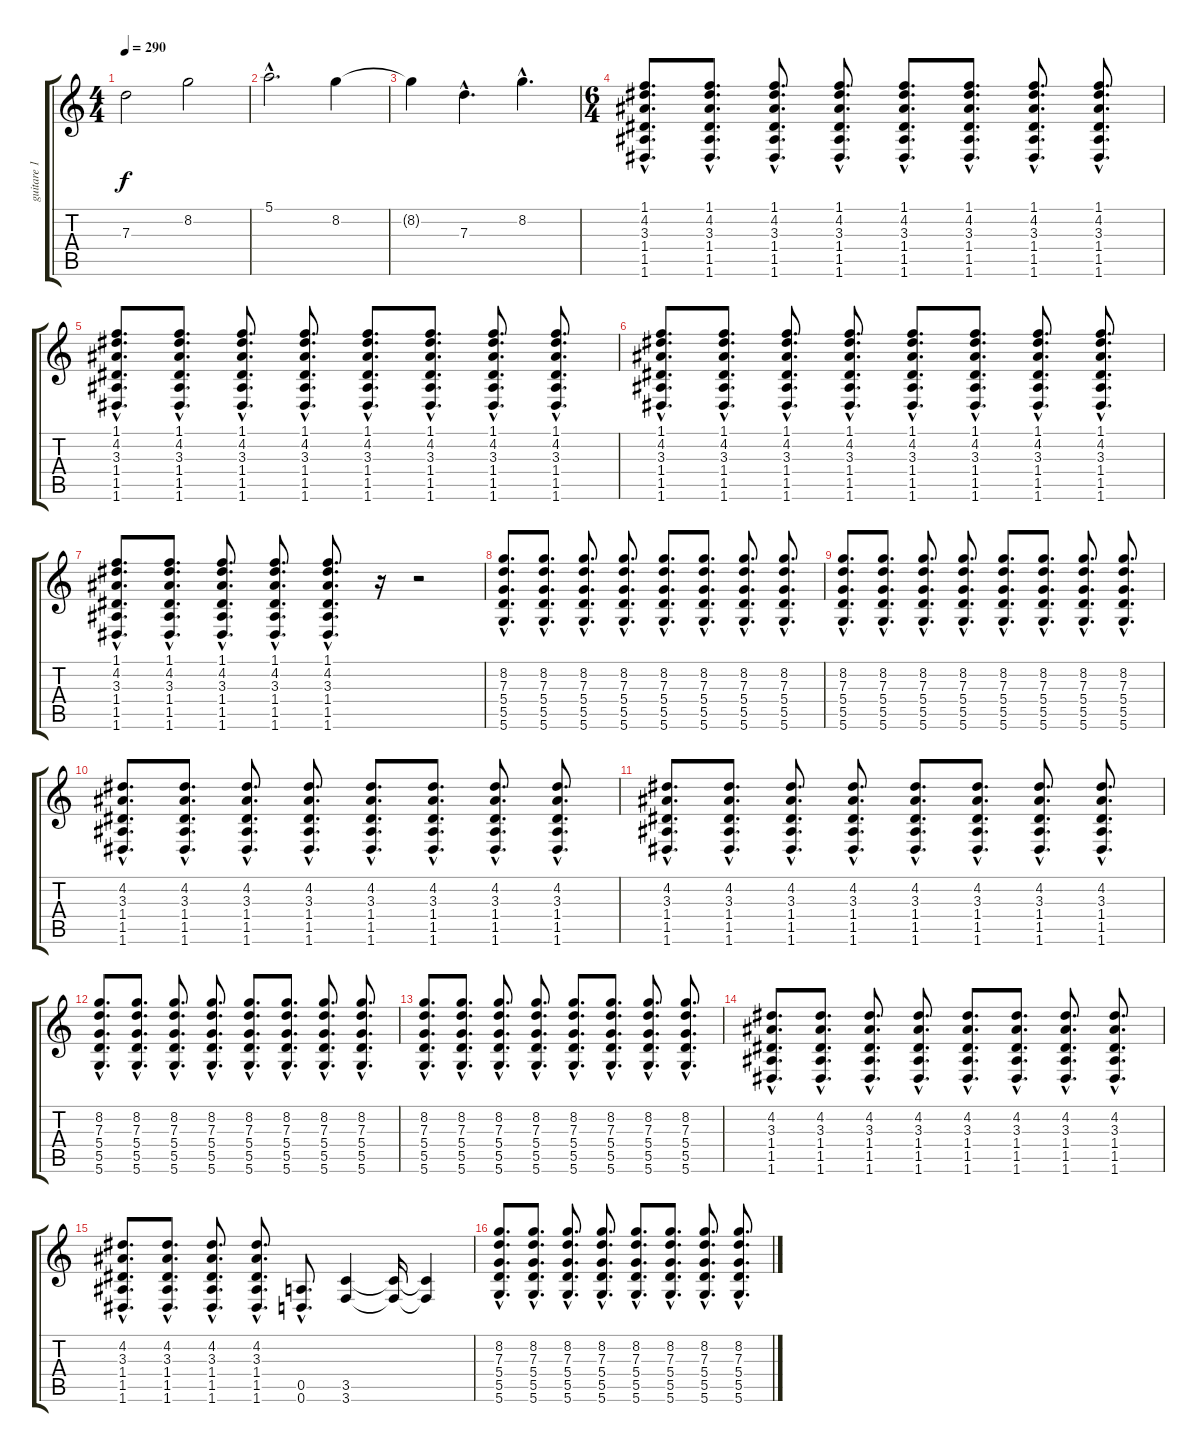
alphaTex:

\track ("guitare 1" "guitare 1") {instrument distortionguitar}
\staff {score tabs}
\tuning (E4 B3 G3 D3 A2 D2) {hide}
\ts (4 4)
\tempo 290
\clef g2
\ks c
7.3.2{dy f} 8.2.2 |
5.1{hac}.2{d} 8.2.4 |
8.2{t}.4 7.3{hac}.4{d} 8.2{hac}.4{d} |
\ts (6 4)
(1.1{hac} 4.2{hac} 3.3{hac} 1.4{hac} 1.5{hac} 1.6{hac}).8{d} (1.1{hac} 4.2{hac} 3.3{hac} 1.4{hac} 1.5{hac} 1.6{hac}).8{d} (1.1{hac} 4.2{hac} 3.3{hac} 1.4{hac} 1.5{hac} 1.6{hac}).8{d} (1.1{hac} 4.2{hac} 3.3{hac} 1.4{hac} 1.5{hac} 1.6{hac}).8{d} (1.1{hac} 4.2{hac} 3.3{hac} 1.4{hac} 1.5{hac} 1.6{hac}).8{d} (1.1{hac} 4.2{hac} 3.3{hac} 1.4{hac} 1.5{hac} 1.6{hac}).8{d} (1.1{hac} 4.2{hac} 3.3{hac} 1.4{hac} 1.5{hac} 1.6{hac}).8{d} (1.1{hac} 4.2{hac} 3.3{hac} 1.4{hac} 1.5{hac} 1.6{hac}).8{d} |
(1.1{hac} 4.2{hac} 3.3{hac} 1.4{hac} 1.5{hac} 1.6{hac}).8{d} (1.1{hac} 4.2{hac} 3.3{hac} 1.4{hac} 1.5{hac} 1.6{hac}).8{d} (1.1{hac} 4.2{hac} 3.3{hac} 1.4{hac} 1.5{hac} 1.6{hac}).8{d} (1.1{hac} 4.2{hac} 3.3{hac} 1.4{hac} 1.5{hac} 1.6{hac}).8{d} (1.1{hac} 4.2{hac} 3.3{hac} 1.4{hac} 1.5{hac} 1.6{hac}).8{d} (1.1{hac} 4.2{hac} 3.3{hac} 1.4{hac} 1.5{hac} 1.6{hac}).8{d} (1.1{hac} 4.2{hac} 3.3{hac} 1.4{hac} 1.5{hac} 1.6{hac}).8{d} (1.1{hac} 4.2{hac} 3.3{hac} 1.4{hac} 1.5{hac} 1.6{hac}).8{d} |
(1.1{hac} 4.2{hac} 3.3{hac} 1.4{hac} 1.5{hac} 1.6{hac}).8{d} (1.1{hac} 4.2{hac} 3.3{hac} 1.4{hac} 1.5{hac} 1.6{hac}).8{d} (1.1{hac} 4.2{hac} 3.3{hac} 1.4{hac} 1.5{hac} 1.6{hac}).8{d} (1.1{hac} 4.2{hac} 3.3{hac} 1.4{hac} 1.5{hac} 1.6{hac}).8{d} (1.1{hac} 4.2{hac} 3.3{hac} 1.4{hac} 1.5{hac} 1.6{hac}).8{d} (1.1{hac} 4.2{hac} 3.3{hac} 1.4{hac} 1.5{hac} 1.6{hac}).8{d} (1.1{hac} 4.2{hac} 3.3{hac} 1.4{hac} 1.5{hac} 1.6{hac}).8{d} (1.1{hac} 4.2{hac} 3.3{hac} 1.4{hac} 1.5{hac} 1.6{hac}).8{d} |
(1.1{hac} 4.2{hac} 3.3{hac} 1.4{hac} 1.5{hac} 1.6{hac}).8{d} (1.1{hac} 4.2{hac} 3.3{hac} 1.4{hac} 1.5{hac} 1.6{hac}).8{d} (1.1{hac} 4.2{hac} 3.3{hac} 1.4{hac} 1.5{hac} 1.6{hac}).8{d} (1.1{hac} 4.2{hac} 3.3{hac} 1.4{hac} 1.5{hac} 1.6{hac}).8{d} (1.1{hac} 4.2{hac} 3.3{hac} 1.4{hac} 1.5{hac} 1.6{hac}).8{d} r.16 r.2 |
(8.2{hac} 7.3{hac} 5.4{hac} 5.5{hac} 5.6{hac}).8{d} (8.2{hac} 7.3{hac} 5.4{hac} 5.5{hac} 5.6{hac}).8{d} (8.2{hac} 7.3{hac} 5.4{hac} 5.5{hac} 5.6{hac}).8{d} (8.2{hac} 7.3{hac} 5.4{hac} 5.5{hac} 5.6{hac}).8{d} (8.2{hac} 7.3{hac} 5.4{hac} 5.5{hac} 5.6{hac}).8{d} (8.2{hac} 7.3{hac} 5.4{hac} 5.5{hac} 5.6{hac}).8{d} (8.2{hac} 7.3{hac} 5.4{hac} 5.5{hac} 5.6{hac}).8{d} (8.2{hac} 7.3{hac} 5.4{hac} 5.5{hac} 5.6{hac}).8{d} |
(8.2{hac} 7.3{hac} 5.4{hac} 5.5{hac} 5.6{hac}).8{d} (8.2{hac} 7.3{hac} 5.4{hac} 5.5{hac} 5.6{hac}).8{d} (8.2{hac} 7.3{hac} 5.4{hac} 5.5{hac} 5.6{hac}).8{d} (8.2{hac} 7.3{hac} 5.4{hac} 5.5{hac} 5.6{hac}).8{d} (8.2{hac} 7.3{hac} 5.4{hac} 5.5{hac} 5.6{hac}).8{d} (8.2{hac} 7.3{hac} 5.4{hac} 5.5{hac} 5.6{hac}).8{d} (8.2{hac} 7.3{hac} 5.4{hac} 5.5{hac} 5.6{hac}).8{d} (8.2{hac} 7.3{hac} 5.4{hac} 5.5{hac} 5.6{hac}).8{d} |
(4.2{hac} 3.3{hac} 1.4{hac} 1.5{hac} 1.6{hac}).8{d} (4.2{hac} 3.3{hac} 1.4{hac} 1.5{hac} 1.6{hac}).8{d} (4.2{hac} 3.3{hac} 1.4{hac} 1.5{hac} 1.6{hac}).8{d} (4.2{hac} 3.3{hac} 1.4{hac} 1.5{hac} 1.6{hac}).8{d} (4.2{hac} 3.3{hac} 1.4{hac} 1.5{hac} 1.6{hac}).8{d} (4.2{hac} 3.3{hac} 1.4{hac} 1.5{hac} 1.6{hac}).8{d} (4.2{hac} 3.3{hac} 1.4{hac} 1.5{hac} 1.6{hac}).8{d} (4.2{hac} 3.3{hac} 1.4{hac} 1.5{hac} 1.6{hac}).8{d} |
(4.2{hac} 3.3{hac} 1.4{hac} 1.5{hac} 1.6{hac}).8{d} (4.2{hac} 3.3{hac} 1.4{hac} 1.5{hac} 1.6{hac}).8{d} (4.2{hac} 3.3{hac} 1.4{hac} 1.5{hac} 1.6{hac}).8{d} (4.2{hac} 3.3{hac} 1.4{hac} 1.5{hac} 1.6{hac}).8{d} (4.2{hac} 3.3{hac} 1.4{hac} 1.5{hac} 1.6{hac}).8{d} (4.2{hac} 3.3{hac} 1.4{hac} 1.5{hac} 1.6{hac}).8{d} (4.2{hac} 3.3{hac} 1.4{hac} 1.5{hac} 1.6{hac}).8{d} (4.2{hac} 3.3{hac} 1.4{hac} 1.5{hac} 1.6{hac}).8{d} |
(8.2{hac} 7.3{hac} 5.4{hac} 5.5{hac} 5.6{hac}).8{d} (8.2{hac} 7.3{hac} 5.4{hac} 5.5{hac} 5.6{hac}).8{d} (8.2{hac} 7.3{hac} 5.4{hac} 5.5{hac} 5.6{hac}).8{d} (8.2{hac} 7.3{hac} 5.4{hac} 5.5{hac} 5.6{hac}).8{d} (8.2{hac} 7.3{hac} 5.4{hac} 5.5{hac} 5.6{hac}).8{d} (8.2{hac} 7.3{hac} 5.4{hac} 5.5{hac} 5.6{hac}).8{d} (8.2{hac} 7.3{hac} 5.4{hac} 5.5{hac} 5.6{hac}).8{d} (8.2{hac} 7.3{hac} 5.4{hac} 5.5{hac} 5.6{hac}).8{d} |
(8.2{hac} 7.3{hac} 5.4{hac} 5.5{hac} 5.6{hac}).8{d} (8.2{hac} 7.3{hac} 5.4{hac} 5.5{hac} 5.6{hac}).8{d} (8.2{hac} 7.3{hac} 5.4{hac} 5.5{hac} 5.6{hac}).8{d} (8.2{hac} 7.3{hac} 5.4{hac} 5.5{hac} 5.6{hac}).8{d} (8.2{hac} 7.3{hac} 5.4{hac} 5.5{hac} 5.6{hac}).8{d} (8.2{hac} 7.3{hac} 5.4{hac} 5.5{hac} 5.6{hac}).8{d} (8.2{hac} 7.3{hac} 5.4{hac} 5.5{hac} 5.6{hac}).8{d} (8.2{hac} 7.3{hac} 5.4{hac} 5.5{hac} 5.6{hac}).8{d} |
(4.2{hac} 3.3{hac} 1.4{hac} 1.5{hac} 1.6{hac}).8{d} (4.2{hac} 3.3{hac} 1.4{hac} 1.5{hac} 1.6{hac}).8{d} (4.2{hac} 3.3{hac} 1.4{hac} 1.5{hac} 1.6{hac}).8{d} (4.2{hac} 3.3{hac} 1.4{hac} 1.5{hac} 1.6{hac}).8{d} (4.2{hac} 3.3{hac} 1.4{hac} 1.5{hac} 1.6{hac}).8{d} (4.2{hac} 3.3{hac} 1.4{hac} 1.5{hac} 1.6{hac}).8{d} (4.2{hac} 3.3{hac} 1.4{hac} 1.5{hac} 1.6{hac}).8{d} (4.2{hac} 3.3{hac} 1.4{hac} 1.5{hac} 1.6{hac}).8{d} |
(4.2{hac} 3.3{hac} 1.4{hac} 1.5{hac} 1.6{hac}).8{d} (4.2{hac} 3.3{hac} 1.4{hac} 1.5{hac} 1.6{hac}).8{d} (4.2{hac} 3.3{hac} 1.4{hac} 1.5{hac} 1.6{hac}).8{d} (4.2{hac} 3.3{hac} 1.4{hac} 1.5{hac} 1.6{hac}).8{d} (0.5{hac} 0.6{hac}).8{d} (3.5 3.6).4 (3.5{t} 3.6{t}).16 (3.5{t} 3.6{t}).4 |
(8.2{hac} 7.3{hac} 5.4{hac} 5.5{hac} 5.6{hac}).8{d} (8.2{hac} 7.3{hac} 5.4{hac} 5.5{hac} 5.6{hac}).8{d} (8.2{hac} 7.3{hac} 5.4{hac} 5.5{hac} 5.6{hac}).8{d} (8.2{hac} 7.3{hac} 5.4{hac} 5.5{hac} 5.6{hac}).8{d} (8.2{hac} 7.3{hac} 5.4{hac} 5.5{hac} 5.6{hac}).8{d} (8.2{hac} 7.3{hac} 5.4{hac} 5.5{hac} 5.6{hac}).8{d} (8.2{hac} 7.3{hac} 5.4{hac} 5.5{hac} 5.6{hac}).8{d} (8.2{hac} 7.3{hac} 5.4{hac} 5.5{hac} 5.6{hac}).8{d}
